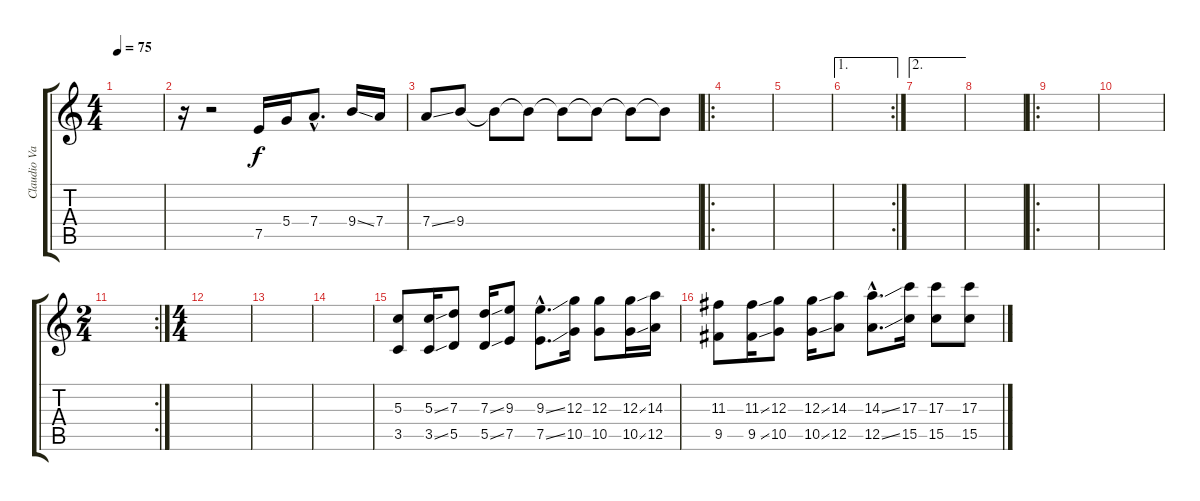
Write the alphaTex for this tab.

\track ("Claudio Valenzuela (2a. guitarra)" "Claudio Va") {instrument distortionguitar}
\staff {score tabs}
\tuning (E4 B3 G3 D3 A2 E2) {hide}
\ts (4 4)
\tempo 75
\clef g2
\ks c
|
r.16 r.2 7.5.16 5.4.16 7.4{hac}.8{d} 9.4{ss}.16 7.4.16 |
7.4{ss}.8 9.4.8 9.4{t}.8 9.4{t}.8 9.4{t}.8 9.4{t}.8 9.4{t}.8 9.4{t}.8 |
\ro
|
|
\ae 1
\rc 2
|
\ae 2
|
|
\ro
|
|
\rc 2
\ts (2 4)
|
\ts (4 4)
|
|
|
(5.3 3.5).8 (5.3{ss} 3.5{ss}).16 (7.3 5.5).8 (7.3{ss} 5.5{ss}).16 (9.3 7.5).8 (9.3{ss hac} 7.5{ss hac}).8{d} (12.3 10.5).16 (12.3 10.5).8 (12.3{ss} 10.5{ss}).16 (14.3 12.5).16 |
(11.3 9.5).8 (11.3{ss} 9.5{ss}).16 (12.3 10.5).8 (12.3{ss} 10.5{ss}).16 (14.3 12.5).8 (14.3{ss hac} 12.5{ss hac}).8{d} (17.3 15.5).16 (17.3 15.5).8 (17.3 15.5).8
